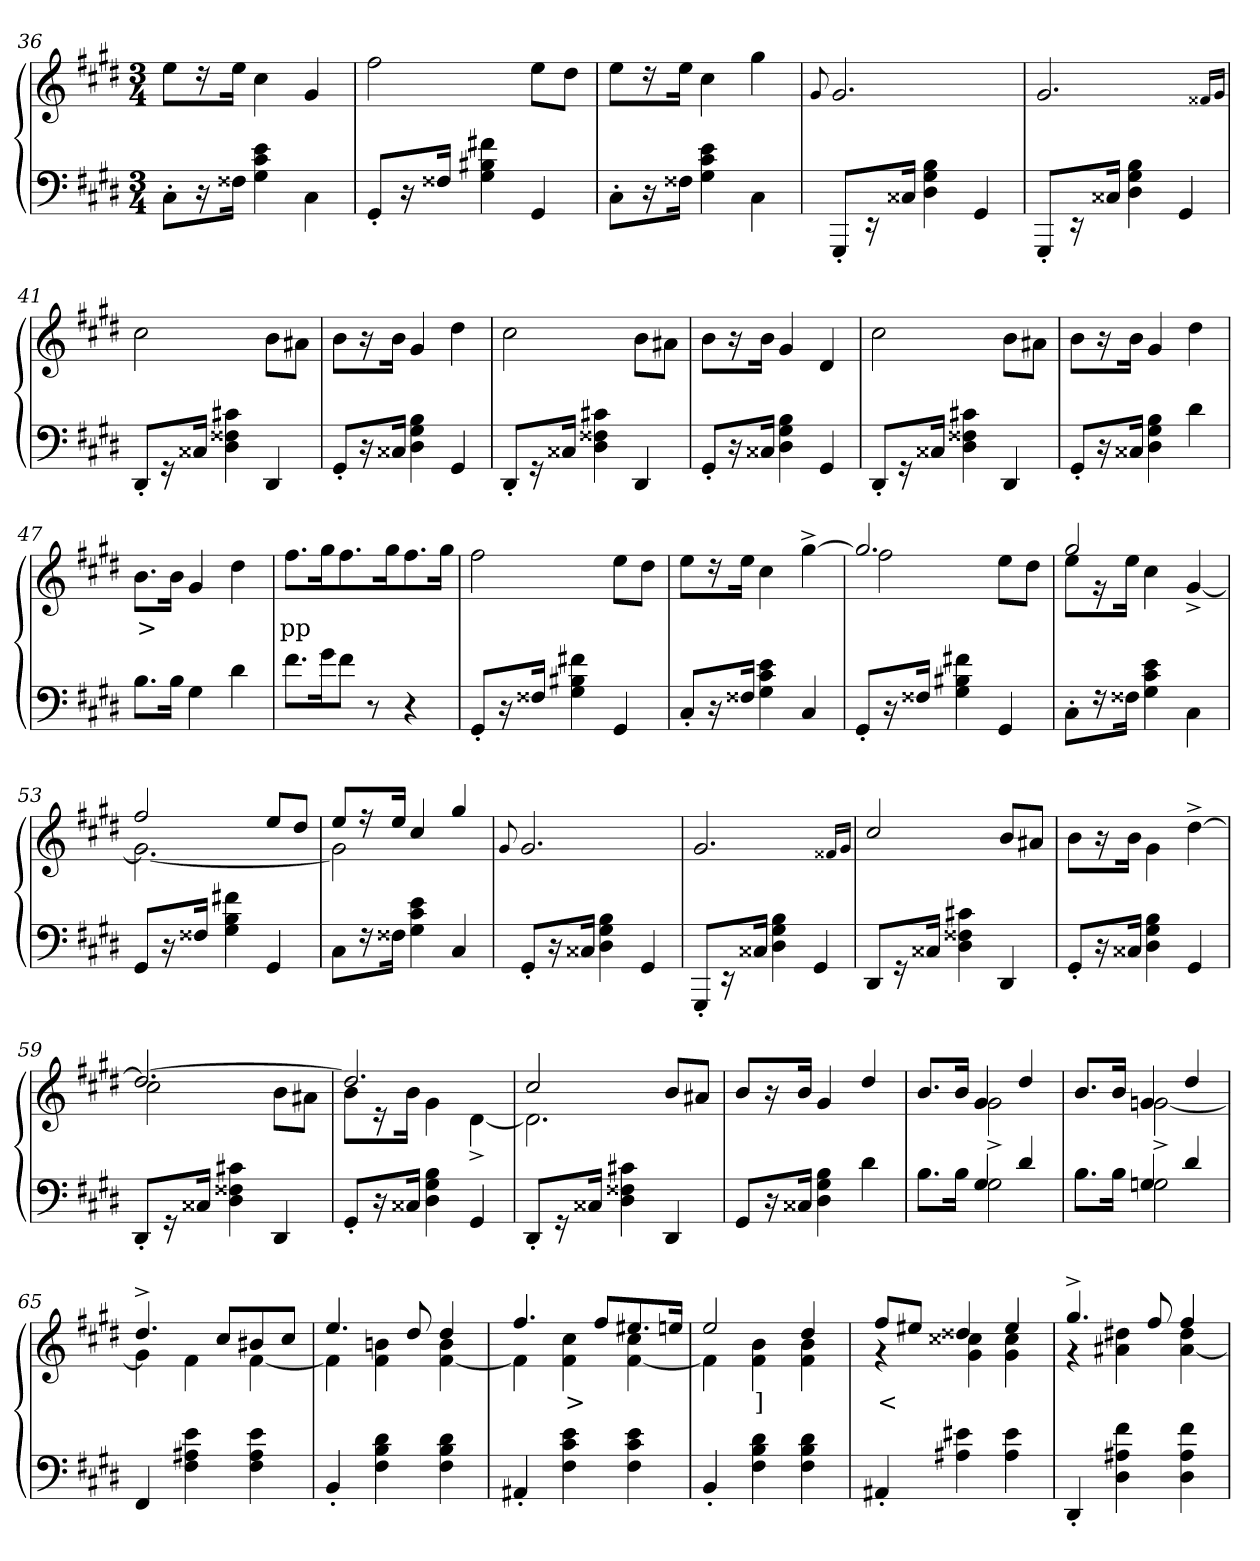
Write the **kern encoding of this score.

**kern	**kern	**text
*part2	*part1	*part1
*staff2	*staff1	*staff1
*clefF4	*clefG2	*
*k[f#c#g#d#]	*k[f#c#g#d#]	*
*c#:	*c#:	*
*M3/4	*M3/4	*
=36	=36	=36
8C#'>L	8eeL	.
16r	16r	.
16F##XJk	16eeJk	.
4e 4c# 4G#	4cc#	.
4C#\	4g#	.
=37	=37	=37
8GG#'>L	2ff#	.
16r	.	.
16F##XJk	.	.
4f#X 4B#X 4G#	.	.
4GG#	8eeL	.
.	8dd#J	.
=38	=38	=38
8C#'>L	8eeL	.
16r	16r	.
16F##XJk	16eeJk	.
4e 4c# 4G#	4cc#	.
4C#\	4gg#	.
=39	=39	=39
.	8qqg#/	.
8GGG#'>/L	2.g#	.
16r	.	.
16C##XJk	.	.
4B 4G# 4D#	.	.
4GG#	.	.
=40	=40	=40
8GGG#'>L	2.g#	.
16r	.	.
16C##XJk	.	.
4B 4G# 4D#	.	.
4GG#	.	.
.	16qqf##X/L	.
.	16qqg#/J	.
=41	=41	=41
8DD#'>L	2cc#	.
16r	.	.
16C##XJk	.	.
4c#X 4F##X 4D#	.	.
4DD#	8b\L	.
.	8a#XJ	.
=42	=42	=42
8GG#'>L	8bL	.
16r	16r	.
16C##XJk	16bJk	.
4B 4G# 4D#	4g#	.
4GG#	4dd#	.
=43	=43	=43
8DD#'>L	2cc#	.
16r	.	.
16C##XJk	.	.
4c#X 4F##X 4D#	.	.
4DD#	8b\L	.
.	8a#XJ	.
=44	=44	=44
8GG#'>L	8bL	.
16r	16r	.
16C##XJk	16bJk	.
4B 4G# 4D#	4g#	.
4GG#	4d#	.
=45	=45	=45
8DD#'>L	2cc#	.
16r	.	.
16C##XJk	.	.
4c#X 4F##X 4D#	.	.
4DD#	8b\L	.
.	8a#XJ	.
=46	=46	=46
8GG#'>L	8bL	.
16r	16r	.
16C##XJk	16bJk	.
4B 4G# 4D#	4g#	.
4d#	4dd#	.
=47	=47	=47
8.BL	8.bL	>
16BJk	16bJk	.
4G#	4g#	.
4d#	4dd#	.
=48	=48	=48
8.f#L	8.ff#L	pp
16g#	16gg#	.
8f#J	8.ff#	.
8r	.	.
.	16gg#	.
4r	8.ff#	.
.	16gg#Jk	.
=49	=49	=49
8GG#'>L	2ff#	.
16r	.	.
16F##XJk	.	.
4f#X 4B#X 4G#	.	.
4GG#	8eeL	.
.	8dd#J	.
=50	=50	=50
8C#'>/L	8eeL	.
16r	16r	.
16F##XJk	16eeJk	.
4e 4c# 4G#	4cc#	.
4C#	[4gg#^>	.
=51	=51	=51
*	*^	*
8GG#'>L	2.gg#]	2ff#	.
16r	.	.	.
16F##XJk	.	.	.
4f#X 4B#X 4G#	.	.	.
4GG#	.	8eeL	.
.	.	8dd#J	.
=52	=52	=52	=52
8C#'>L	2gg#	8eeL	.
16r	.	16r	.
16F##XJk	.	16eeJk	.
4e 4c# 4G#	.	4cc#	.
4C#\	[4g#^>	4ryy	.
=53	=53	=53	=53
8GG#L	2ff#	2.g#_	.
16r	.	.	.
16F##XJk	.	.	.
4f#X 4B 4G#	.	.	.
4GG#	8eeL	.	.
.	8dd#J	.	.
=54	=54	=54	=54
8C#L	8eeL	2g#]	.
16r	16r	.	.
16F##XJk	16eeJk	.	.
4e 4c# 4G#	4cc#	.	.
4C#	4gg#/	4ryy	.
*	*v	*v	*
=55	=55	=55
.	8qqg#/	.
8GG#'>L	2.g#	.
16r	.	.
16C##XJk	.	.
4B 4G# 4D#	.	.
4GG#	.	.
=56	=56	=56
8GGG#'>L	2.g#	.
16r	.	.
16C##XJk	.	.
4B 4G# 4D#	.	.
4GG#	.	.
.	16qqf##X/LL	.
.	16qqg#/JJ	.
=57	=57	=57
8DD#L	2cc#/	.
16r	.	.
16C##XJk	.	.
4c#X 4F##X 4D#	.	.
4DD#	8bL	.
.	8a#XJ	.
=58	=58	=58
8GG#'>L	8bL	.
16r	16r	.
16C##XJk	16bJk	.
4B 4G# 4D#	4g#\	.
4GG#	[4dd#^>	.
=59	=59	=59
*	*^	*
8DD#'>L	2.dd#_	2cc#	.
16r	.	.	.
16C##XJk	.	.	.
4c#X 4F##X 4D#	.	.	.
4DD#	.	8bL	.
.	.	8a#XJ	.
=60	=60	=60	=60
8GG#'>L	2.dd#]	8bL	.
16r	.	16r	.
16C##XJk	.	16bJk	.
4B 4G# 4D#	.	4g#	.
4GG#	.	[4d#^>	.
=61	=61	=61	=61
8DD#'>L	2cc#	2.d#]	.
16r	.	.	.
16C##XJk	.	.	.
4c#X 4F##X 4D#	.	.	.
4DD#	8bL	.	.
.	8a#XJ	.	.
*	*v	*v	*
=62	=62	=62
8GG#L	8b/L	.
16r	16r	.
16C##XJk	16bJk	.
4B 4G# 4D#	4g#	.
4d#	4dd#/	.
=63	=63	=63
*^	*^	*
4ryy	8.BL	8.b/L	4ryy	.
.	16BJk	16b/Jk	.	.
4G#	2G#	4g#	2g#^>	.
4d#	.	4dd#	.	.
=64	=64	=64	=64	=64
4ryy	8.BL	8.b/L	4ryy	.
.	16BJk	16bJk	.	.
4Gn	2G	4gn	[2g^>	.
4d#	.	4dd#	.	.
*v	*v	*	*	*
=65	=65	=65	=65
4FF#	4.dd#^>	4gn]	.
4e 4A#X 4F#	.	4f#	.
.	8cc#L	.	.
4e 4A# 4F#	8b#X	[4f#	.
.	8cc#J	.	.
=66	=66	=66	=66
4BB'>	4.ee	4f#]	.
4d# 4B 4F#	.	4bn 4f#	.
.	8dd#	.	.
4d# 4B 4F#	4dd#	4b [4f#	.
=67	=67	=67	=67
4AA#X'>	4.ff#	4f#]	.
4e 4c# 4F#	.	4cc# 4f#	>
.	8ff#L	.	.
4e 4c# 4F#	8.ee#X	4cc# [4f#	.
.	16eenJk	.	.
=68	=68	=68	=68
4BB'>	2ee	4f#]	.
4d# 4B 4F#	.	4b 4f#	]
4d# 4B 4F#	4dd#	4b 4f#	.
=69	=69	=69	=69
4AA#X'>	8ff#L	4r	<
.	8ee#XJ	.	.
4e#X 4A#	4dd##X	4cc##X 4g#	.
4e# 4A#	4ee#	4cc## 4g#	.
=70	=70	=70	=70
4DD#'>	4.gg#^>	4r	.
4f# 4A#X 4D#	.	4dd#X 4a#X	.
.	8ff#	.	.
4f# 4A# 4D#	4ff#	4dd# [4a#	.
*	*v	*v	*
=	=	=
*-	*-	*-
